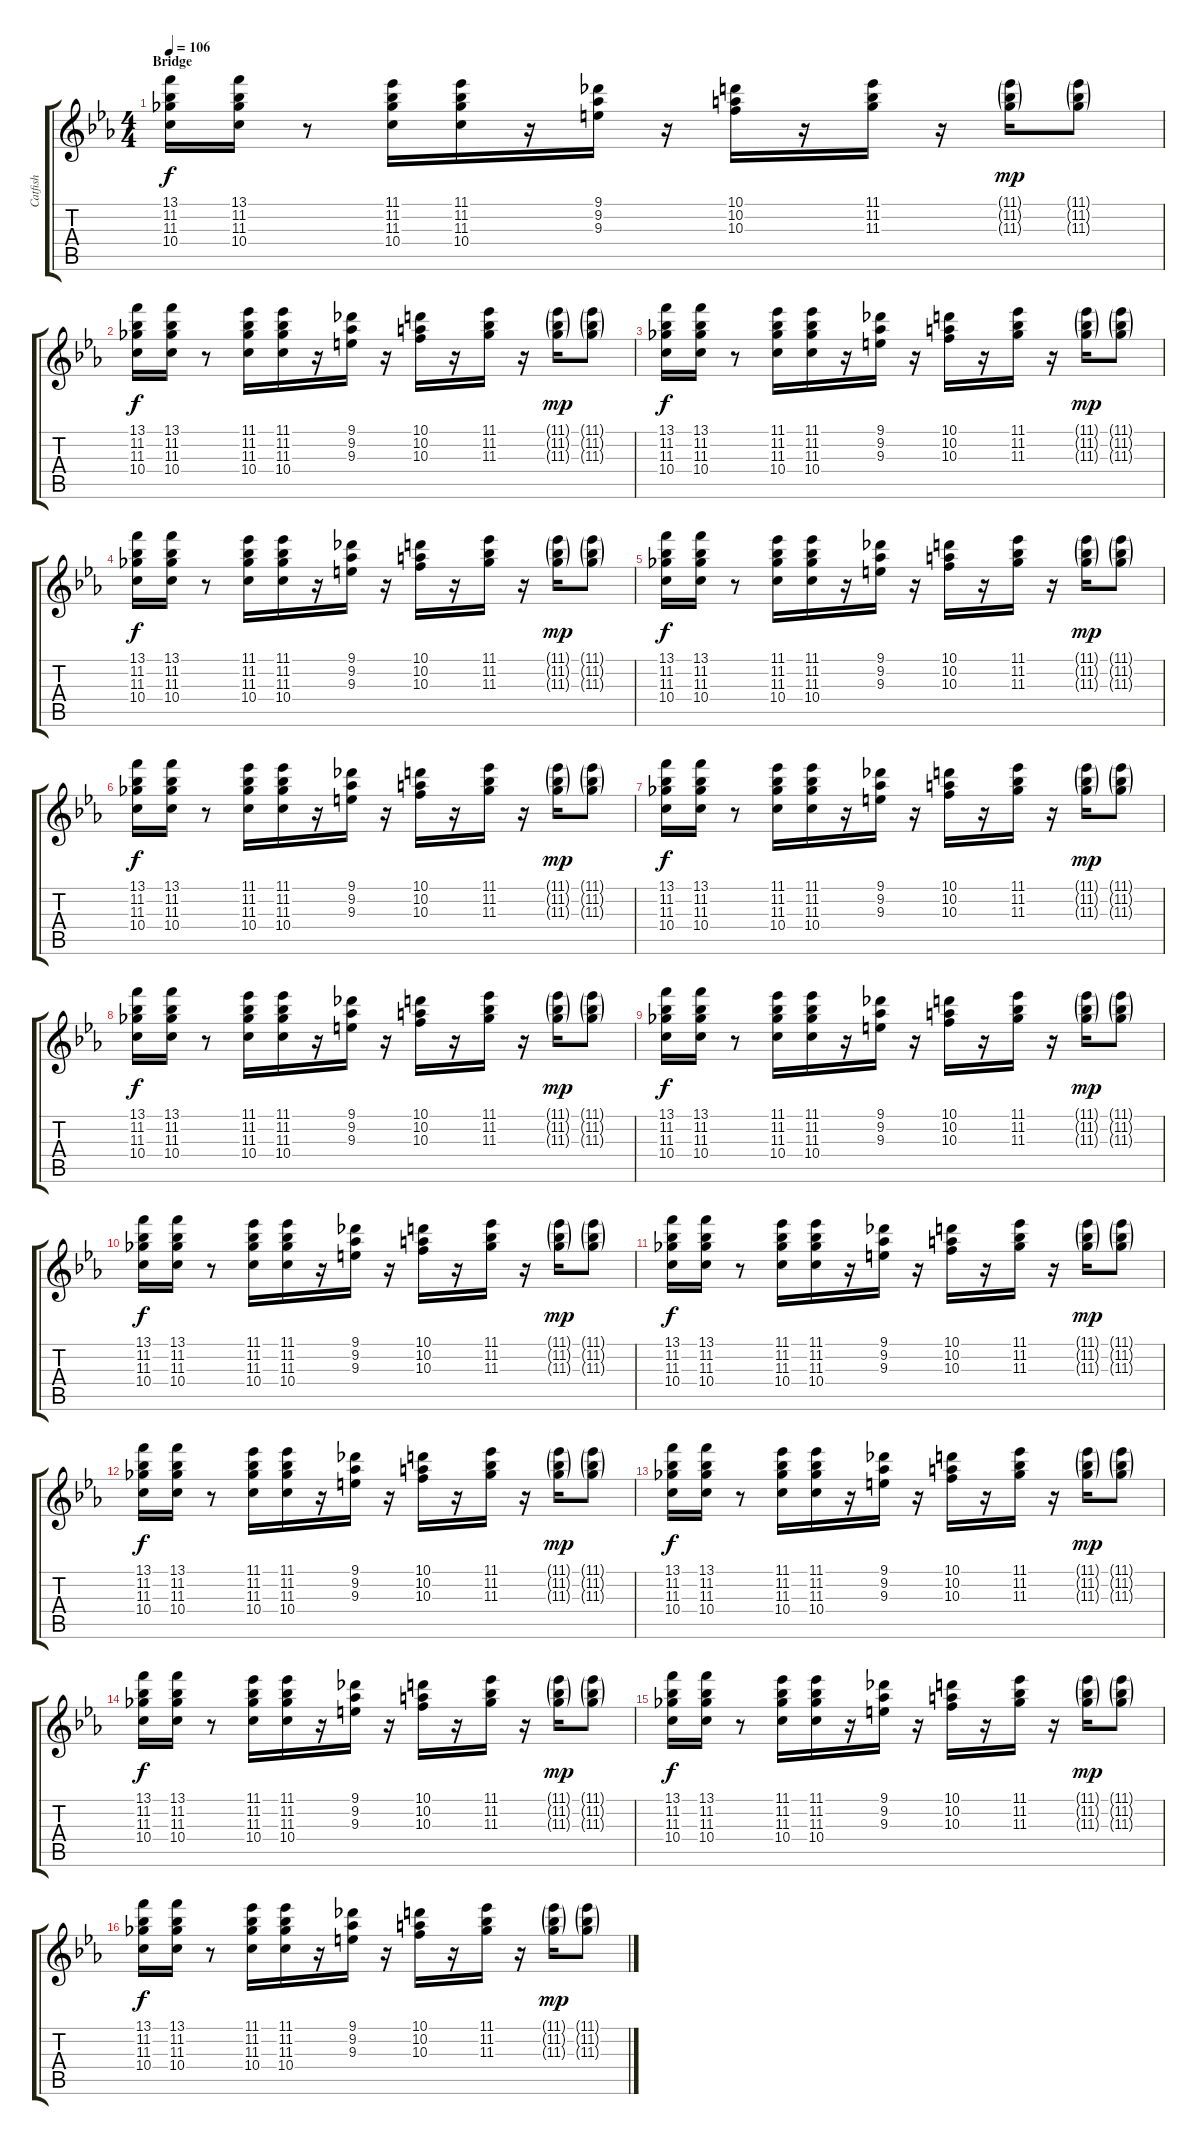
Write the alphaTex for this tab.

\track ("Catfish" "Catfish") {instrument acousticguitarnylon}
\staff {score tabs}
\tuning (E4 B3 G3 D3 A2 E2) {hide}
\ts (4 4)
\section ("" "Bridge")
\tempo 106
\clef g2
\ks eb
(13.1 11.2 11.3 10.4).16{dy f} (13.1 11.2 11.3 10.4).16 r.8 (11.1 11.2 11.3 10.4).16 (11.1 11.2 11.3 10.4).16 r.16 (9.1 9.2 9.3).16 r.16 (10.1 10.2 10.3).16 r.16 (11.1 11.2 11.3).16 r.16 (11.1{g} 11.2{g} 11.3{g}).16{dy mp} (11.1{g} 11.2{g} 11.3{g}).8 |
(13.1 11.2 11.3 10.4).16{dy f} (13.1 11.2 11.3 10.4).16 r.8 (11.1 11.2 11.3 10.4).16 (11.1 11.2 11.3 10.4).16 r.16 (9.1 9.2 9.3).16 r.16 (10.1 10.2 10.3).16 r.16 (11.1 11.2 11.3).16 r.16 (11.1{g} 11.2{g} 11.3{g}).16{dy mp} (11.1{g} 11.2{g} 11.3{g}).8 |
(13.1 11.2 11.3 10.4).16{dy f} (13.1 11.2 11.3 10.4).16 r.8 (11.1 11.2 11.3 10.4).16 (11.1 11.2 11.3 10.4).16 r.16 (9.1 9.2 9.3).16 r.16 (10.1 10.2 10.3).16 r.16 (11.1 11.2 11.3).16 r.16 (11.1{g} 11.2{g} 11.3{g}).16{dy mp} (11.1{g} 11.2{g} 11.3{g}).8 |
(13.1 11.2 11.3 10.4).16{dy f} (13.1 11.2 11.3 10.4).16 r.8 (11.1 11.2 11.3 10.4).16 (11.1 11.2 11.3 10.4).16 r.16 (9.1 9.2 9.3).16 r.16 (10.1 10.2 10.3).16 r.16 (11.1 11.2 11.3).16 r.16 (11.1{g} 11.2{g} 11.3{g}).16{dy mp} (11.1{g} 11.2{g} 11.3{g}).8 |
(13.1 11.2 11.3 10.4).16{dy f} (13.1 11.2 11.3 10.4).16 r.8 (11.1 11.2 11.3 10.4).16 (11.1 11.2 11.3 10.4).16 r.16 (9.1 9.2 9.3).16 r.16 (10.1 10.2 10.3).16 r.16 (11.1 11.2 11.3).16 r.16 (11.1{g} 11.2{g} 11.3{g}).16{dy mp} (11.1{g} 11.2{g} 11.3{g}).8 |
(13.1 11.2 11.3 10.4).16{dy f} (13.1 11.2 11.3 10.4).16 r.8 (11.1 11.2 11.3 10.4).16 (11.1 11.2 11.3 10.4).16 r.16 (9.1 9.2 9.3).16 r.16 (10.1 10.2 10.3).16 r.16 (11.1 11.2 11.3).16 r.16 (11.1{g} 11.2{g} 11.3{g}).16{dy mp} (11.1{g} 11.2{g} 11.3{g}).8 |
(13.1 11.2 11.3 10.4).16{dy f} (13.1 11.2 11.3 10.4).16 r.8 (11.1 11.2 11.3 10.4).16 (11.1 11.2 11.3 10.4).16 r.16 (9.1 9.2 9.3).16 r.16 (10.1 10.2 10.3).16 r.16 (11.1 11.2 11.3).16 r.16 (11.1{g} 11.2{g} 11.3{g}).16{dy mp} (11.1{g} 11.2{g} 11.3{g}).8 |
(13.1 11.2 11.3 10.4).16{dy f} (13.1 11.2 11.3 10.4).16 r.8 (11.1 11.2 11.3 10.4).16 (11.1 11.2 11.3 10.4).16 r.16 (9.1 9.2 9.3).16 r.16 (10.1 10.2 10.3).16 r.16 (11.1 11.2 11.3).16 r.16 (11.1{g} 11.2{g} 11.3{g}).16{dy mp} (11.1{g} 11.2{g} 11.3{g}).8 |
(13.1 11.2 11.3 10.4).16{dy f} (13.1 11.2 11.3 10.4).16 r.8 (11.1 11.2 11.3 10.4).16 (11.1 11.2 11.3 10.4).16 r.16 (9.1 9.2 9.3).16 r.16 (10.1 10.2 10.3).16 r.16 (11.1 11.2 11.3).16 r.16 (11.1{g} 11.2{g} 11.3{g}).16{dy mp} (11.1{g} 11.2{g} 11.3{g}).8 |
(13.1 11.2 11.3 10.4).16{dy f} (13.1 11.2 11.3 10.4).16 r.8 (11.1 11.2 11.3 10.4).16 (11.1 11.2 11.3 10.4).16 r.16 (9.1 9.2 9.3).16 r.16 (10.1 10.2 10.3).16 r.16 (11.1 11.2 11.3).16 r.16 (11.1{g} 11.2{g} 11.3{g}).16{dy mp} (11.1{g} 11.2{g} 11.3{g}).8 |
(13.1 11.2 11.3 10.4).16{dy f} (13.1 11.2 11.3 10.4).16 r.8 (11.1 11.2 11.3 10.4).16 (11.1 11.2 11.3 10.4).16 r.16 (9.1 9.2 9.3).16 r.16 (10.1 10.2 10.3).16 r.16 (11.1 11.2 11.3).16 r.16 (11.1{g} 11.2{g} 11.3{g}).16{dy mp} (11.1{g} 11.2{g} 11.3{g}).8 |
(13.1 11.2 11.3 10.4).16{dy f} (13.1 11.2 11.3 10.4).16 r.8 (11.1 11.2 11.3 10.4).16 (11.1 11.2 11.3 10.4).16 r.16 (9.1 9.2 9.3).16 r.16 (10.1 10.2 10.3).16 r.16 (11.1 11.2 11.3).16 r.16 (11.1{g} 11.2{g} 11.3{g}).16{dy mp} (11.1{g} 11.2{g} 11.3{g}).8 |
(13.1 11.2 11.3 10.4).16{dy f} (13.1 11.2 11.3 10.4).16 r.8 (11.1 11.2 11.3 10.4).16 (11.1 11.2 11.3 10.4).16 r.16 (9.1 9.2 9.3).16 r.16 (10.1 10.2 10.3).16 r.16 (11.1 11.2 11.3).16 r.16 (11.1{g} 11.2{g} 11.3{g}).16{dy mp} (11.1{g} 11.2{g} 11.3{g}).8 |
(13.1 11.2 11.3 10.4).16{dy f} (13.1 11.2 11.3 10.4).16 r.8 (11.1 11.2 11.3 10.4).16 (11.1 11.2 11.3 10.4).16 r.16 (9.1 9.2 9.3).16 r.16 (10.1 10.2 10.3).16 r.16 (11.1 11.2 11.3).16 r.16 (11.1{g} 11.2{g} 11.3{g}).16{dy mp} (11.1{g} 11.2{g} 11.3{g}).8 |
(13.1 11.2 11.3 10.4).16{dy f} (13.1 11.2 11.3 10.4).16 r.8 (11.1 11.2 11.3 10.4).16 (11.1 11.2 11.3 10.4).16 r.16 (9.1 9.2 9.3).16 r.16 (10.1 10.2 10.3).16 r.16 (11.1 11.2 11.3).16 r.16 (11.1{g} 11.2{g} 11.3{g}).16{dy mp} (11.1{g} 11.2{g} 11.3{g}).8 |
(13.1 11.2 11.3 10.4).16{dy f} (13.1 11.2 11.3 10.4).16 r.8 (11.1 11.2 11.3 10.4).16 (11.1 11.2 11.3 10.4).16 r.16 (9.1 9.2 9.3).16 r.16 (10.1 10.2 10.3).16 r.16 (11.1 11.2 11.3).16 r.16 (11.1{g} 11.2{g} 11.3{g}).16{dy mp} (11.1{g} 11.2{g} 11.3{g}).8
